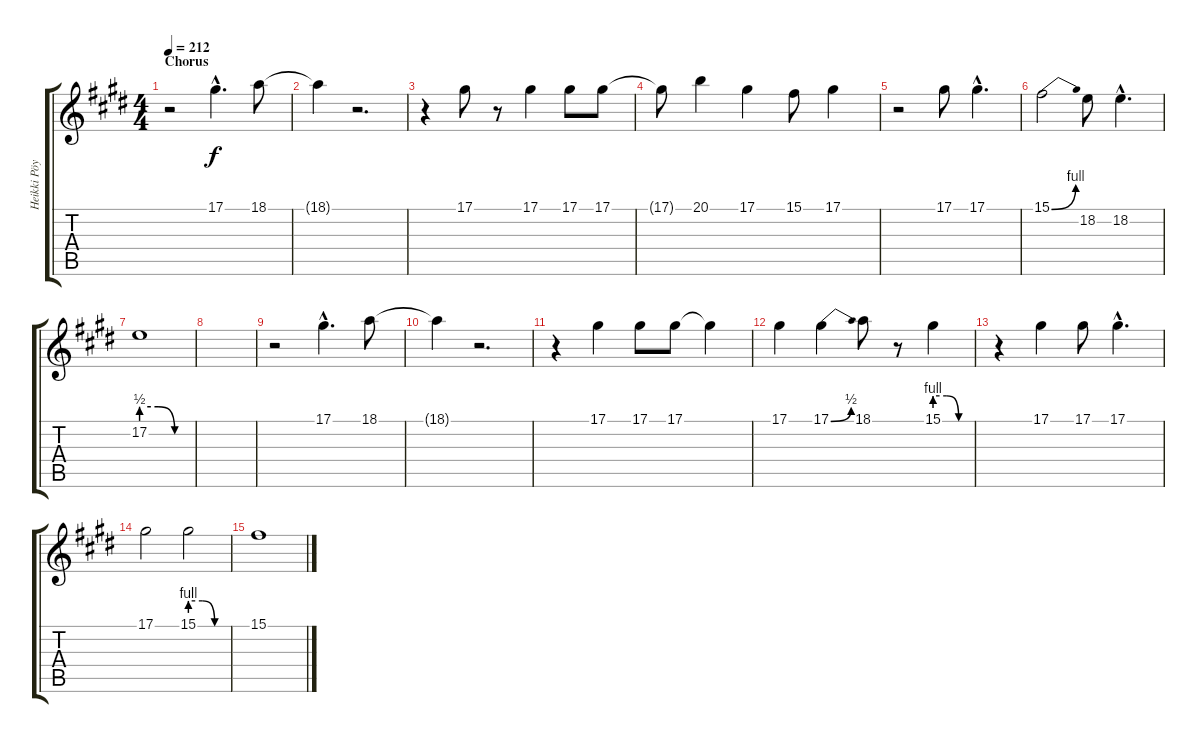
\track ("Heikki Pöyhiä - Vocals" "Heikki Pöy") {instrument lead2sawtooth}
\staff {score tabs}
\tuning (Eb4 Bb3 Gb3 Db3 Ab2 Eb2) {hide}
\ts (4 4)
\section ("" "Chorus")
\tempo 212
\clef g2
\ks c#minor
r.2{dy f} 17.1{hac}.4{d} 18.1.8 |
18.1{t}.4 r.2{d} |
r.4 17.1.8 r.8 17.1.4 17.1.8 17.1.8 |
17.1{t}.8 20.1.4 17.1.4 15.1.8 17.1.4 |
r.2 17.1.8 17.1{hac}.4{d} |
15.1{be (bend 0 0 60 4)}.2 18.2.8 18.2{hac}.4{d} |
17.2{be (custom 0 2 20 2 40 0 60 0)}.1 |
|
r.2 17.1{hac}.4{d} 18.1.8 |
18.1{t}.4 r.2{d} |
r.4 17.1.4 17.1.8 17.1.8 17.1{t}.4 |
17.1.4 17.1{be (bend 0 0 60 2)}.4 18.1.8 r.8 15.1{be (custom 0 4 20 4 40 0 60 0)}.4 |
r.4 17.1.4 17.1.8 17.1{hac}.4{d} |
17.1.2 15.1{be (custom 0 4 20 4 40 0 60 0)}.2 |
15.1.1
